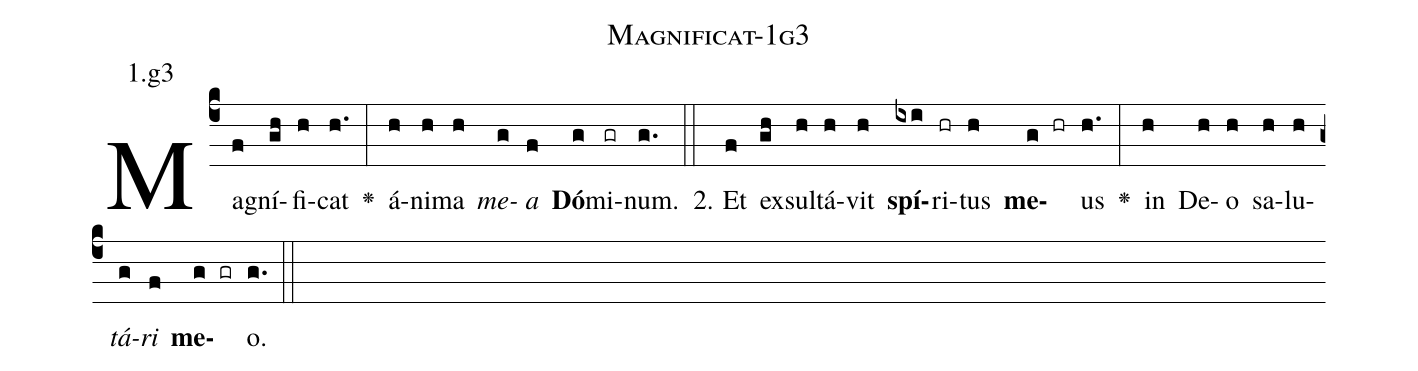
name: Magnificat-1g3;
annotation: 1.g3;
%%
(c4)Ma(f)gní(gh)fi(h)cat(h.) <v>\greheightstar</v>(:) á(h)ni(h)ma(h) <i>me</i>(g)<i>a</i>(f) <b>Dó</b>(g)mi(gr)num.(g.) (::)
2. Et(f) ex(gh)sul(h)tá(h)vit(h) <b>spí</b>(ixi)ri(hr)tus(h) <b>me</b>(g hr)us(h.) <v>\greheightstar</v>(:) in(h) De(h)o(h) sa(h)lu(h)<i>tá</i>(g)<i>ri</i>(f) <b>me</b>(g gr)o.(g.) (::)


%E(h) u(h) o(g) u(f) a(g) e.(g.) (::)
